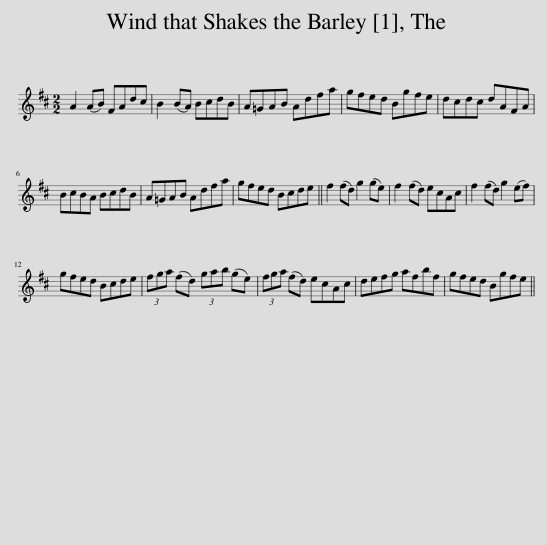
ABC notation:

X:1
L:1/8
M:2/2
I:linebreak $
K:D
V:1 treble
V:1
 A2 (AB) FAdc | B2 (BA) BcdB | A=GAB Adfa | gfed Bgfe | dcdc dAFA |$ %5
 BcBA BcdB | A=GAB Adfa | gfed Bcde || f2 (fd) g2 (ge) | f2 (fd) ecAc | %10
 f2 (fd) g2 (ef) |$ gfed Bcde | (3fga (fd) (3gab (ge) | (3fga (fd) ecAc | defg afbf | %15
 gfed Bgfe || %16
